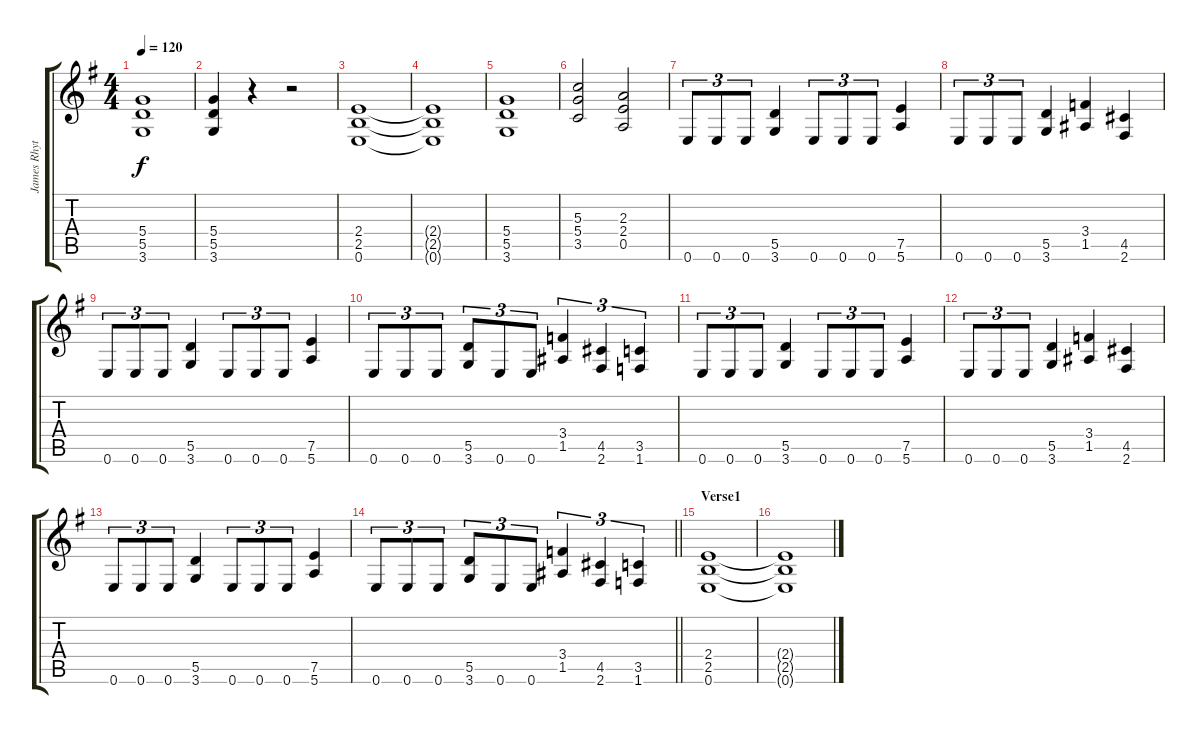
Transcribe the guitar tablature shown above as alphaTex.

\track ("James Rhythm" "James Rhyt") {instrument distortionguitar}
\staff {score tabs}
\tuning (E4 B3 G3 D3 A2 E2) {hide}
\ts (4 4)
\tempo 120
\clef g2
\ks g
(5.4 5.5 3.6).1{dy f} |
(5.4 5.5 3.6).4 r.4 r.2 |
(2.4 2.5 0.6).1 |
(2.4{t} 2.5{t} 0.6{t}).1 |
(5.4 5.5 3.6).1 |
(5.3 5.4 3.5).2 (2.3 2.4 0.5).2 |
0.6.8{tu (3 2)} 0.6.8{tu (3 2)} 0.6.8{tu (3 2)} (5.5 3.6).4 0.6.8{tu (3 2)} 0.6.8{tu (3 2)} 0.6.8{tu (3 2)} (7.5 5.6).4 |
0.6.8{tu (3 2)} 0.6.8{tu (3 2)} 0.6.8{tu (3 2)} (5.5 3.6).4 (3.4 1.5).4 (4.5 2.6).4 |
0.6.8{tu (3 2)} 0.6.8{tu (3 2)} 0.6.8{tu (3 2)} (5.5 3.6).4 0.6.8{tu (3 2)} 0.6.8{tu (3 2)} 0.6.8{tu (3 2)} (7.5 5.6).4 |
0.6.8{tu (3 2)} 0.6.8{tu (3 2)} 0.6.8{tu (3 2)} (5.5 3.6).8{tu (3 2)} 0.6.8{tu (3 2)} 0.6.8{tu (3 2)} (3.4 1.5).4{tu (3 2)} (4.5 2.6).4{tu (3 2)} (3.5 1.6).4{tu (3 2)} |
0.6.8{tu (3 2)} 0.6.8{tu (3 2)} 0.6.8{tu (3 2)} (5.5 3.6).4 0.6.8{tu (3 2)} 0.6.8{tu (3 2)} 0.6.8{tu (3 2)} (7.5 5.6).4 |
0.6.8{tu (3 2)} 0.6.8{tu (3 2)} 0.6.8{tu (3 2)} (5.5 3.6).4 (3.4 1.5).4 (4.5 2.6).4 |
0.6.8{tu (3 2)} 0.6.8{tu (3 2)} 0.6.8{tu (3 2)} (5.5 3.6).4 0.6.8{tu (3 2)} 0.6.8{tu (3 2)} 0.6.8{tu (3 2)} (7.5 5.6).4 |
\barLineRight lightlight
0.6.8{tu (3 2)} 0.6.8{tu (3 2)} 0.6.8{tu (3 2)} (5.5 3.6).8{tu (3 2)} 0.6.8{tu (3 2)} 0.6.8{tu (3 2)} (3.4 1.5).4{tu (3 2)} (4.5 2.6).4{tu (3 2)} (3.5 1.6).4{tu (3 2)} |
\section ("" "Verse1")
(2.4 2.5 0.6).1 |
(2.4{t} 2.5{t} 0.6{t}).1
